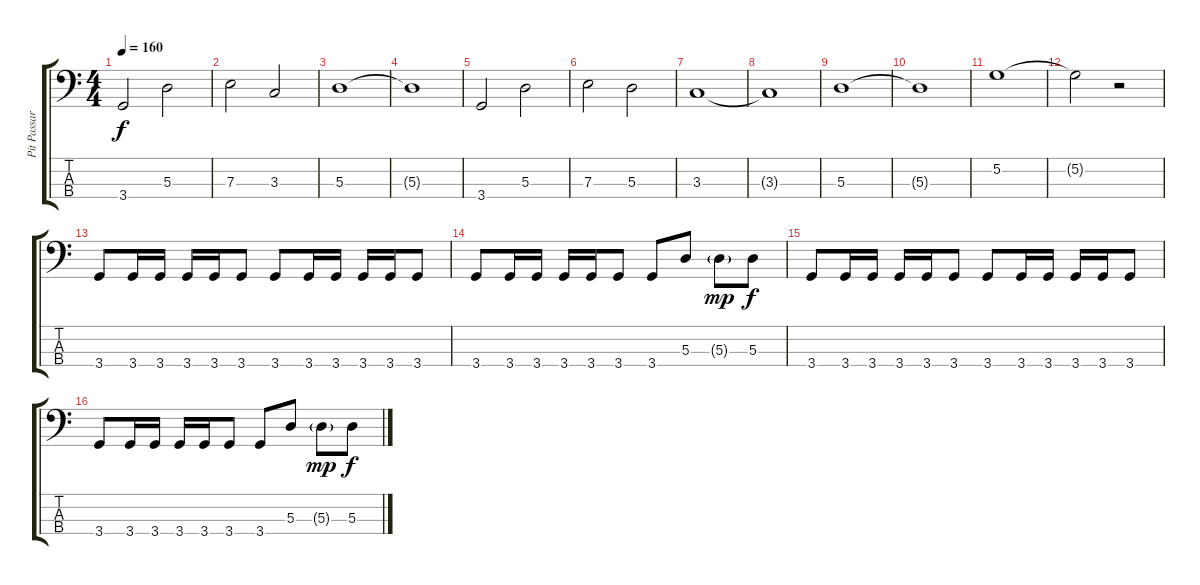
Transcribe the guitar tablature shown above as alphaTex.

\track ("Pit Passarell" "Pit Passar") {instrument electricbassfinger}
\staff {score tabs}
\tuning (G2 D2 A1 E1) {hide}
\ts (4 4)
\tempo 160
\clef f4
\ks c
3.4.2{dy f instrument electricbassfinger} 5.3.2 |
7.3.2 3.3.2 |
5.3.1 |
5.3{t}.1 |
3.4.2 5.3.2 |
7.3.2 5.3.2 |
3.3.1 |
3.3{t}.1 |
5.3.1 |
5.3{t}.1 |
5.2.1 |
5.2{t}.2 r.2 |
3.4.8 3.4.16 3.4.16 3.4.16 3.4.16 3.4.8 3.4.8 3.4.16 3.4.16 3.4.16 3.4.16 3.4.8 |
3.4.8 3.4.16 3.4.16 3.4.16 3.4.16 3.4.8 3.4.8 5.3.8 5.3{g}.8{dy mp} 5.3.8{dy f} |
3.4.8 3.4.16 3.4.16 3.4.16 3.4.16 3.4.8 3.4.8 3.4.16 3.4.16 3.4.16 3.4.16 3.4.8 |
3.4.8 3.4.16 3.4.16 3.4.16 3.4.16 3.4.8 3.4.8 5.3.8 5.3{g}.8{dy mp} 5.3.8{dy f}
